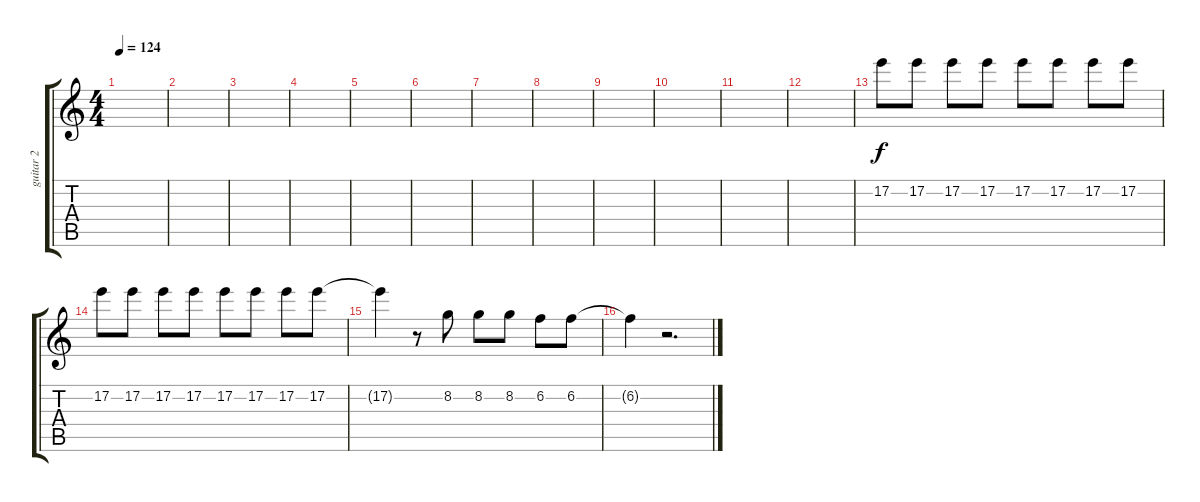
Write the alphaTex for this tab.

\track ("guitar 2" "guitar 2") {instrument overdrivenguitar}
\staff {score tabs}
\tuning (E4 B3 G3 D3 A2 E2) {hide}
\ts (4 4)
\tempo 124
\clef g2
\ks c
|
|
|
|
|
|
|
|
|
|
|
|
17.2.8 17.2.8 17.2.8 17.2.8 17.2.8 17.2.8 17.2.8 17.2.8 |
17.2.8{volume 7} 17.2.8 17.2.8{volume 5} 17.2.8 17.2.8 17.2.8{volume 3} 17.2.8 17.2.8 |
17.2{t}.4 r.8{volume 9} 8.2.8 8.2.8 8.2.8 6.2.8 6.2.8 |
6.2{t}.4 r.2{d}
